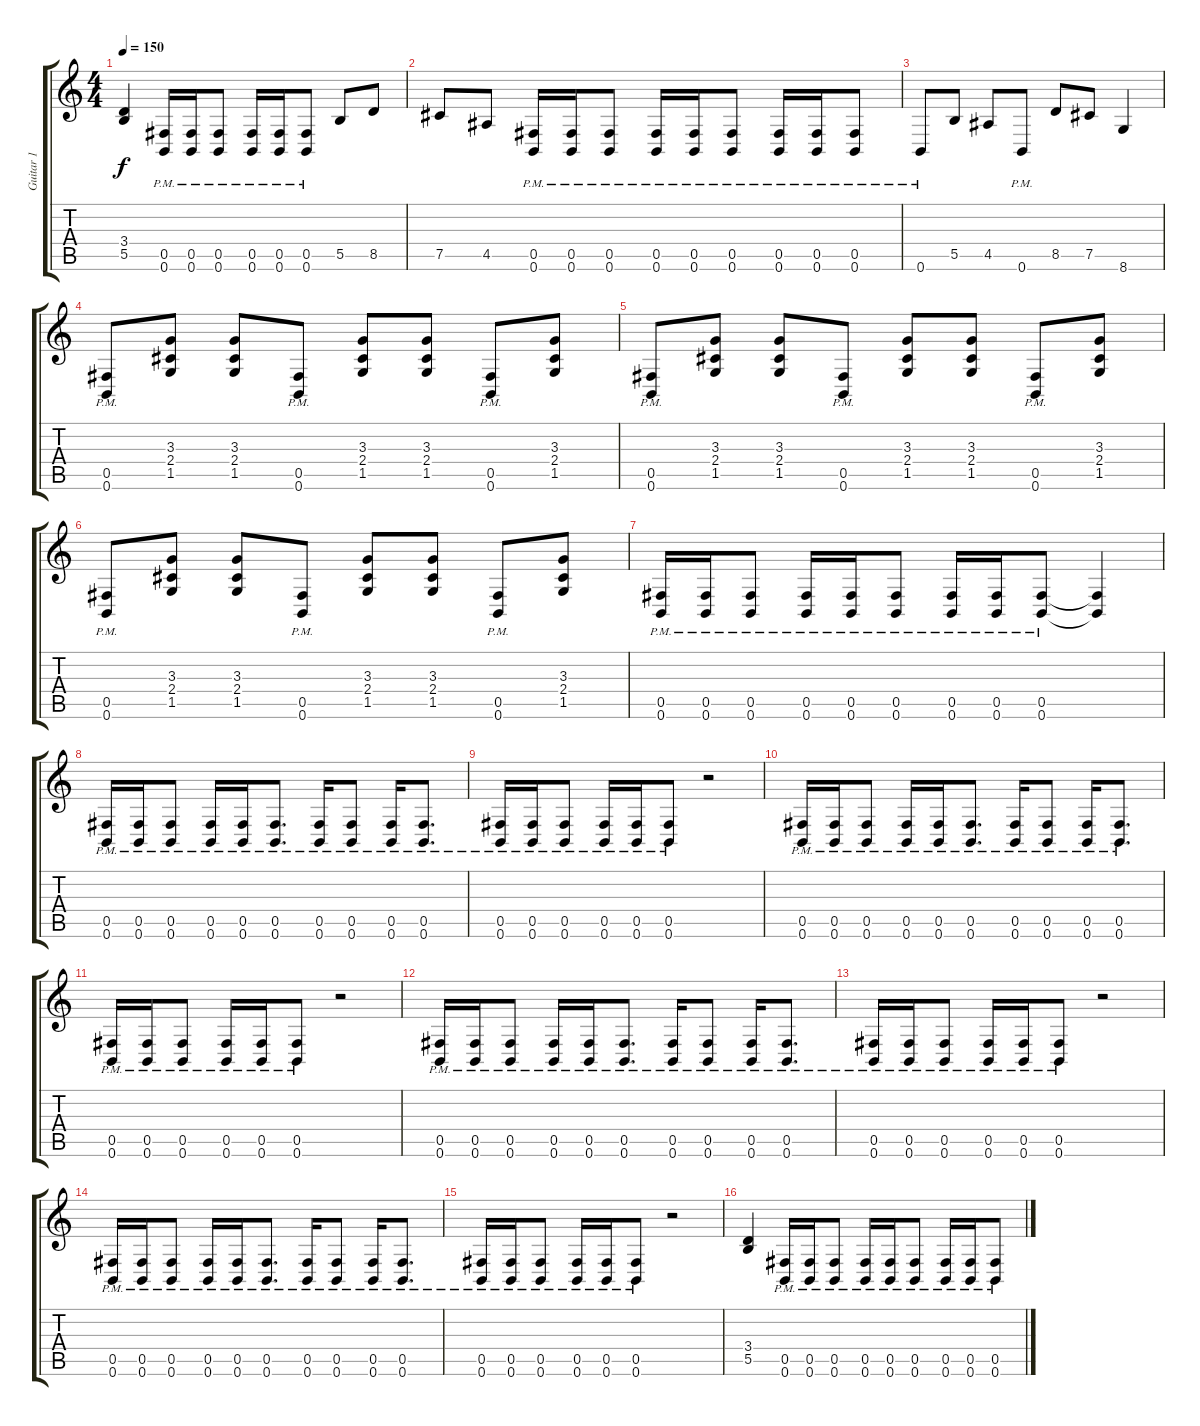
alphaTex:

\track ("Guitar 1" "Guitar 1") {instrument distortionguitar}
\staff {score tabs}
\tuning (Db4 Ab3 E3 B2 Gb2 B1) {hide}
\ts (4 4)
\tempo 150
\clef g2
\ks c
(3.4 5.5).4{dy f} (0.5{pm} 0.6{pm}).16 (0.5{pm} 0.6{pm}).16 (0.5{pm} 0.6{pm}).8 (0.5{pm} 0.6{pm}).16 (0.5{pm} 0.6{pm}).16 (0.5{pm} 0.6{pm}).8 5.5.8 8.5.8 |
7.5.8 4.5.8 (0.5{pm} 0.6{pm}).16 (0.5{pm} 0.6{pm}).16 (0.5{pm} 0.6{pm}).8 (0.5{pm} 0.6{pm}).16 (0.5{pm} 0.6{pm}).16 (0.5{pm} 0.6{pm}).8 (0.5{pm} 0.6{pm}).16 (0.5{pm} 0.6{pm}).16 (0.5{pm} 0.6{pm}).8 |
0.6{pm}.8 5.5.8 4.5.8 0.6{pm}.8 8.5.8 7.5.8 8.6.4 |
(0.5{pm} 0.6{pm}).8 (3.3 2.4 1.5).8 (3.3 2.4 1.5).8 (0.5{pm} 0.6{pm}).8 (3.3 2.4 1.5).8 (3.3 2.4 1.5).8 (0.5{pm} 0.6{pm}).8 (3.3 2.4 1.5).8 |
(0.5{pm} 0.6{pm}).8 (3.3 2.4 1.5).8 (3.3 2.4 1.5).8 (0.5{pm} 0.6{pm}).8 (3.3 2.4 1.5).8 (3.3 2.4 1.5).8 (0.5{pm} 0.6{pm}).8 (3.3 2.4 1.5).8 |
(0.5{pm} 0.6{pm}).8 (3.3 2.4 1.5).8 (3.3 2.4 1.5).8 (0.5{pm} 0.6{pm}).8 (3.3 2.4 1.5).8 (3.3 2.4 1.5).8 (0.5{pm} 0.6{pm}).8 (3.3 2.4 1.5).8 |
(0.5{pm} 0.6{pm}).16 (0.5{pm} 0.6{pm}).16 (0.5{pm} 0.6{pm}).8 (0.5{pm} 0.6{pm}).16 (0.5{pm} 0.6{pm}).16 (0.5{pm} 0.6{pm}).8 (0.5{pm} 0.6{pm}).16 (0.5{pm} 0.6{pm}).16 (0.5{pm} 0.6{pm}).8 (0.5{t} 0.6{t}).4 |
(0.5{pm} 0.6{pm}).16 (0.5{pm} 0.6{pm}).16 (0.5{pm} 0.6{pm}).8 (0.5{pm} 0.6{pm}).16 (0.5{pm} 0.6{pm}).16 (0.5{pm} 0.6{pm}).8{d} (0.5{pm} 0.6{pm}).16 (0.5{pm} 0.6{pm}).8 (0.5{pm} 0.6{pm}).16 (0.5{pm} 0.6{pm}).8{d} |
(0.5{pm} 0.6{pm}).16 (0.5{pm} 0.6{pm}).16 (0.5{pm} 0.6{pm}).8 (0.5{pm} 0.6{pm}).16 (0.5{pm} 0.6{pm}).16 (0.5{pm} 0.6{pm}).8 r.2 |
(0.5{pm} 0.6{pm}).16 (0.5{pm} 0.6{pm}).16 (0.5{pm} 0.6{pm}).8 (0.5{pm} 0.6{pm}).16 (0.5{pm} 0.6{pm}).16 (0.5{pm} 0.6{pm}).8{d} (0.5{pm} 0.6{pm}).16 (0.5{pm} 0.6{pm}).8 (0.5{pm} 0.6{pm}).16 (0.5{pm} 0.6{pm}).8{d} |
(0.5{pm} 0.6{pm}).16 (0.5{pm} 0.6{pm}).16 (0.5{pm} 0.6{pm}).8 (0.5{pm} 0.6{pm}).16 (0.5{pm} 0.6{pm}).16 (0.5{pm} 0.6{pm}).8 r.2 |
(0.5{pm} 0.6{pm}).16 (0.5{pm} 0.6{pm}).16 (0.5{pm} 0.6{pm}).8 (0.5{pm} 0.6{pm}).16 (0.5{pm} 0.6{pm}).16 (0.5{pm} 0.6{pm}).8{d} (0.5{pm} 0.6{pm}).16 (0.5{pm} 0.6{pm}).8 (0.5{pm} 0.6{pm}).16 (0.5{pm} 0.6{pm}).8{d} |
(0.5{pm} 0.6{pm}).16 (0.5{pm} 0.6{pm}).16 (0.5{pm} 0.6{pm}).8 (0.5{pm} 0.6{pm}).16 (0.5{pm} 0.6{pm}).16 (0.5{pm} 0.6{pm}).8 r.2 |
(0.5{pm} 0.6{pm}).16 (0.5{pm} 0.6{pm}).16 (0.5{pm} 0.6{pm}).8 (0.5{pm} 0.6{pm}).16 (0.5{pm} 0.6{pm}).16 (0.5{pm} 0.6{pm}).8{d} (0.5{pm} 0.6{pm}).16 (0.5{pm} 0.6{pm}).8 (0.5{pm} 0.6{pm}).16 (0.5{pm} 0.6{pm}).8{d} |
(0.5{pm} 0.6{pm}).16 (0.5{pm} 0.6{pm}).16 (0.5{pm} 0.6{pm}).8 (0.5{pm} 0.6{pm}).16 (0.5{pm} 0.6{pm}).16 (0.5{pm} 0.6{pm}).8 r.2 |
(3.4 5.5).4 (0.5{pm} 0.6{pm}).16 (0.5{pm} 0.6{pm}).16 (0.5{pm} 0.6{pm}).8 (0.5{pm} 0.6{pm}).16 (0.5{pm} 0.6{pm}).16 (0.5{pm} 0.6{pm}).8 (0.5{pm} 0.6{pm}).16 (0.5{pm} 0.6{pm}).16 (0.5{pm} 0.6{pm}).8
